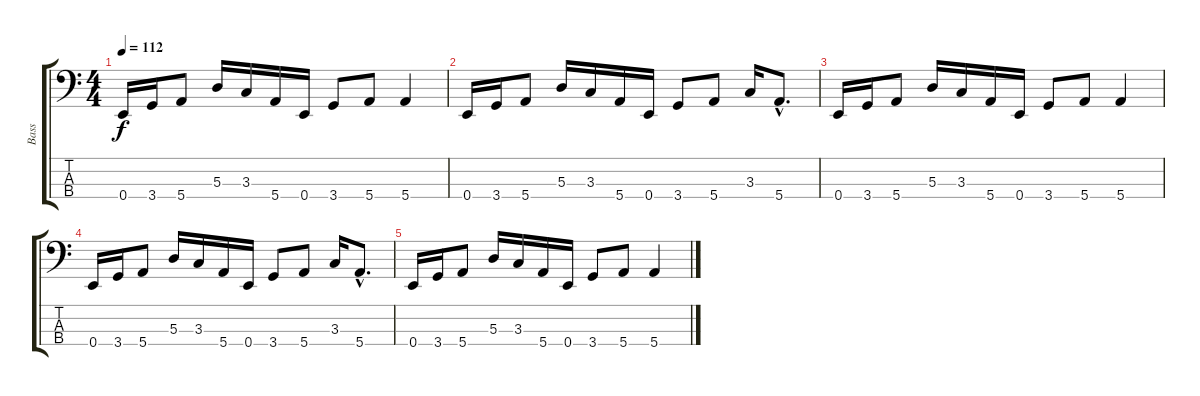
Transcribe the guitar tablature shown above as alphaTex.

\track ("Bass" "Bass") {instrument electricbassfinger}
\staff {score tabs}
\tuning (G2 D2 A1 E1) {hide}
\ts (4 4)
\tempo 112
\clef f4
\ks c
0.4.16{dy f} 3.4.16 5.4.8 5.3.16 3.3.16 5.4.16 0.4.16 3.4.8 5.4.8 5.4.4 |
0.4.16{volume 0} 3.4.16 5.4.8 5.3.16 3.3.16 5.4.16 0.4.16 3.4.8 5.4.8 3.3.16 5.4{hac}.8{d} |
0.4.16 3.4.16 5.4.8 5.3.16 3.3.16 5.4.16 0.4.16 3.4.8 5.4.8 5.4.4 |
0.4.16 3.4.16 5.4.8 5.3.16 3.3.16 5.4.16 0.4.16 3.4.8 5.4.8 3.3.16 5.4{hac}.8{d} |
0.4.16 3.4.16 5.4.8 5.3.16 3.3.16 5.4.16 0.4.16 3.4.8 5.4.8 5.4.4
